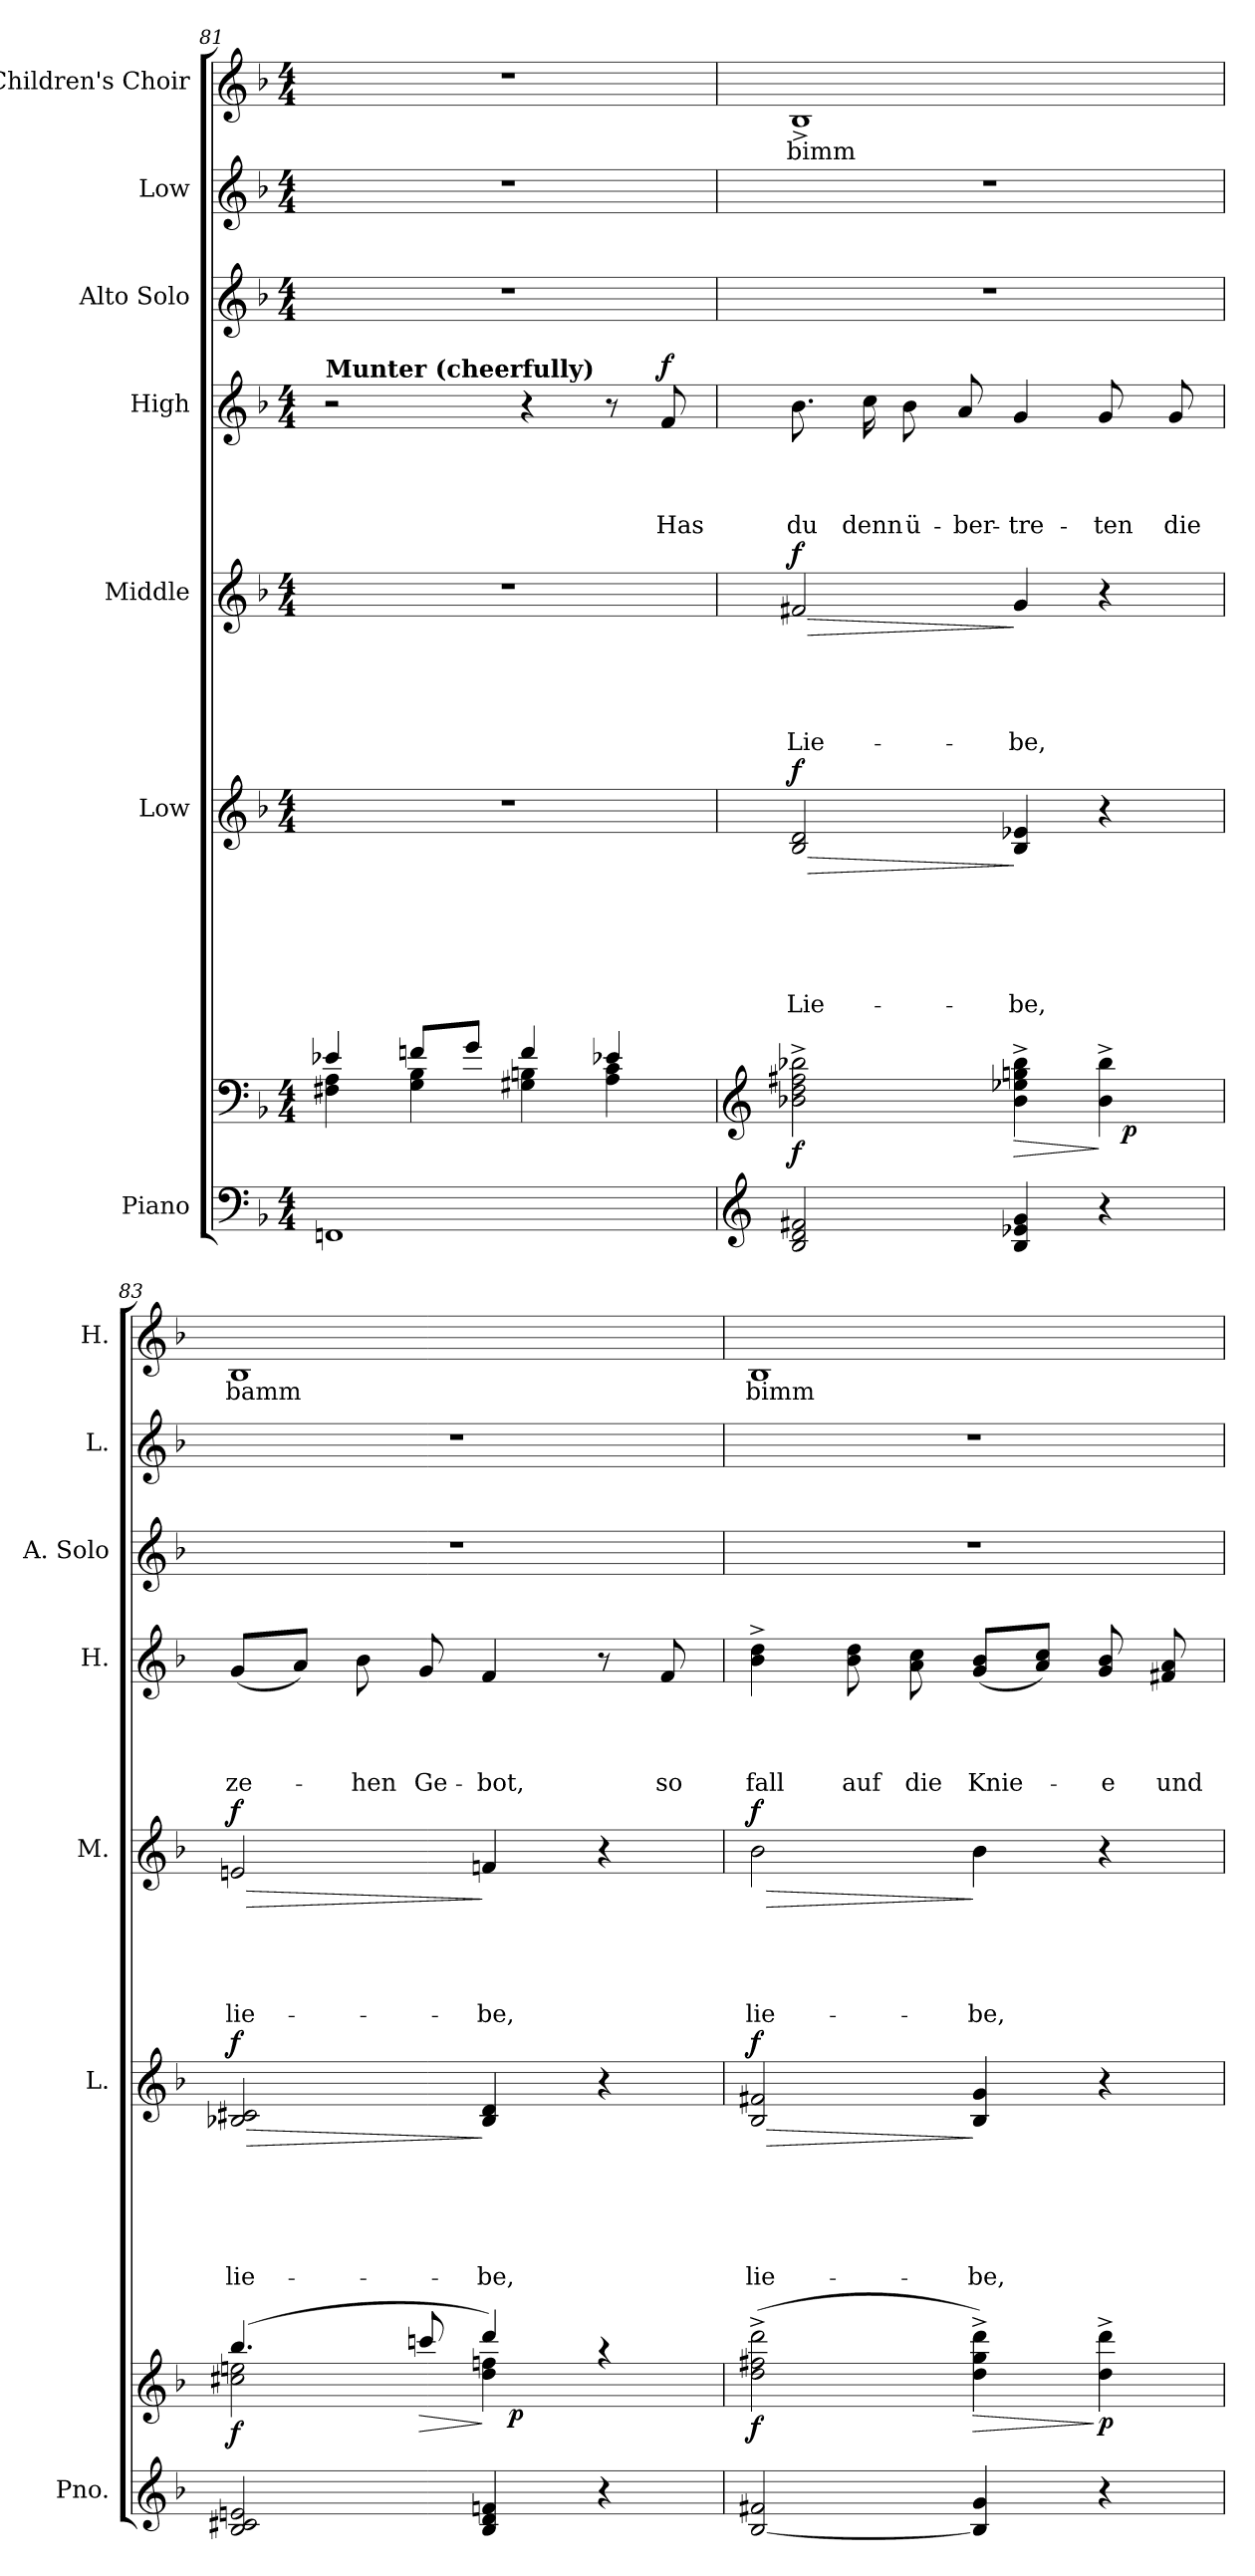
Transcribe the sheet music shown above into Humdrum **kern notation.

**kern	**kern	**dynam	**kern	**text	**text	**text	**text	**text	**text	**dynam	**kern	**text	**text	**text	**text	**text	**dynam	**kern	**text	**text	**text	**text	**dynam	**kern	**kern	**kern	**text
*part7	*part7	*part7	*part6	*part6	*part6	*part6	*part6	*part6	*part6	*part6	*part5	*part5	*part5	*part5	*part5	*part5	*part5	*part4	*part4	*part4	*part4	*part4	*part4	*part3	*part2	*part1	*part1
*staff8	*staff7	*staff7/8	*staff6	*staff6	*staff6	*staff6	*staff6	*staff6	*staff6	*staff6	*staff5	*staff5	*staff5	*staff5	*staff5	*staff5	*staff5	*staff4	*staff4	*staff4	*staff4	*staff4	*staff4	*staff3	*staff2	*staff1	*staff1
*I"Piano	*	*	*I"Low	*	*	*	*	*	*	*	*I"Middle	*	*	*	*	*	*	*I"High	*	*	*	*	*	*I"Alto Solo	*I"Low	*I"Children's Choir	*
*I'Pno.	*	*	*I'L.	*	*	*	*	*	*	*	*I'M.	*	*	*	*	*	*	*I'H.	*	*	*	*	*	*I'A.  Solo	*I'L.	*I'H.	*
*clefF4	*clefF4	*	*clefG2	*	*	*	*	*	*	*	*clefG2	*	*	*	*	*	*	*clefG2	*	*	*	*	*	*clefG2	*clefG2	*clefG2	*
*k[b-]	*k[b-]	*	*k[b-]	*	*	*	*	*	*	*	*k[b-]	*	*	*	*	*	*	*k[b-]	*	*	*	*	*	*k[b-]	*k[b-]	*k[b-]	*
*F:	*F:	*	*F:	*	*	*	*	*	*	*	*F:	*	*	*	*	*	*	*F:	*	*	*	*	*	*F:	*F:	*F:	*
*M4/4	*M4/4	*	*M4/4	*	*	*	*	*	*	*	*M4/4	*	*	*	*	*	*	*M4/4	*	*	*	*	*	*M4/4	*M4/4	*M4/4	*
=81	=81	=81	=81	=81	=81	=81	=81	=81	=81	=81	=81	=81	=81	=81	=81	=81	=81	=81	=81	=81	=81	=81	=81	=81	=81	=81	=81
*	*^	*	*	*	*	*	*	*	*	*	*	*	*	*	*	*	*	*	*	*	*	*	*	*	*	*	*
!	!	!	!	!	!	!	!	!	!	!	!	!	!	!	!	!	!	!	!LO:TX:a:B:t=Munter (cheerfully)	!	!	!	!	!	!	!	!	!
1FFn	4e-X/	4F#X\ 4A\	.	1r	.	.	.	.	.	.	.	1r	.	.	.	.	.	.	2r	.	.	.	.	.	1r	1r	1r	.
.	8fn/L	4G\ 4B-\	.	.	.	.	.	.	.	.	.	.	.	.	.	.	.	.	.	.	.	.	.	.	.	.	.	.
.	8g/J	.	.	.	.	.	.	.	.	.	.	.	.	.	.	.	.	.	.	.	.	.	.	.	.	.	.	.
.	4f/	4G#X\ 4Bn\	.	.	.	.	.	.	.	.	.	.	.	.	.	.	.	.	4r	.	.	.	.	.	.	.	.	.
.	4e-X/	4A\ 4c\	.	.	.	.	.	.	.	.	.	.	.	.	.	.	.	.	8r	.	.	.	.	.	.	.	.	.
!	!	!	!	!	!	!	!	!	!	!	!	!	!	!	!	!	!	!	!	!	!	!	!	!LO:DY:a	!	!	!	!
.	.	.	.	.	.	.	.	.	.	.	.	.	.	.	.	.	.	.	8f/	.	.	.	Has	f	.	.	.	.
=82	=82	=82	=82	=82	=82	=82	=82	=82	=82	=82	=82	=82	=82	=82	=82	=82	=82	=82	=82	=82	=82	=82	=82	=82	=82	=82	=82	=82
*clefG2	*clefG2	*	*	*	*	*	*	*	*	*	*	*	*	*	*	*	*	*	*	*	*	*	*	*	*	*	*	*
!	!	!	!LO:DY:b	!	!	!	!	!	!	!	!LO:HP:b	!	!	!	!	!	!	!LO:HP:b	!	!	!	!	!	!	!	!	!	!
!	!	!	!	!	!	!	!	!	!	!	!LO:DY:n=1:a	!	!	!	!	!	!	!LO:DY:n=1:a	!	!	!	!	!	!	!	!	!	!
2B-/ 2d/ 2f#X/	2b-X\^> 2dd\^> 2ff#X\^> 2bb-X\^>	2ryy	f	2B-/ 2d/	.	.	.	.	.	Lie-	> f	2f#X/	.	.	.	.	Lie-	> f	8.b-\	.	.	.	du	.	1r	1r	1B-^<	bimm
.	.	.	.	.	.	.	.	.	.	.	.	.	.	.	.	.	.	.	16cc\	.	.	.	denn	.	.	.	.	.
.	.	.	.	.	.	.	.	.	.	.	.	.	.	.	.	.	.	.	8b-\	.	.	.	ü-	.	.	.	.	.
.	.	.	.	.	.	.	.	.	.	.	.	.	.	.	.	.	.	.	8a/	.	.	.	-ber-	.	.	.	.	.
!	!	!	!LO:HP:b	!	!	!	!	!	!	!	!	!	!	!	!	!	!	!	!	!	!	!	!	!	!	!	!	!
4B-/ 4e-X/ 4g/	4b-\^> 4ee-X\^> 4ggn\^> 4bb-\^>	4ryy	>	4B-/ 4e-X/	.	.	.	.	.	-be,	]	4g/	.	.	.	.	-be,	]	4g/	.	.	.	-tre-	.	.	.	.	.
4r	4b-\^> 4bb-\^>	32ryy	]	4r	.	.	.	.	.	.	.	4r	.	.	.	.	.	.	8g/	.	.	.	-ten	.	.	.	.	.
!	!	!	!LO:DY:b	!	!	!	!	!	!	!	!	!	!	!	!	!	!	!	!	!	!	!	!	!	!	!	!	!
.	.	8..ryy	p	.	.	.	.	.	.	.	.	.	.	.	.	.	.	.	.	.	.	.	.	.	.	.	.	.
.	.	.	.	.	.	.	.	.	.	.	.	.	.	.	.	.	.	.	8g/	.	.	.	die	.	.	.	.	.
=83	=83	=83	=83	=83	=83	=83	=83	=83	=83	=83	=83	=83	=83	=83	=83	=83	=83	=83	=83	=83	=83	=83	=83	=83	=83	=83	=83	=83
!	!	!	!LO:DY:b	!	!	!	!	!	!	!	!LO:HP:b	!	!	!	!	!	!	!LO:HP:b	!	!	!	!	!	!	!	!	!	!
!	!	!	!	!	!	!	!	!	!	!	!LO:DY:n=1:a	!	!	!	!	!	!	!LO:DY:n=1:a	!	!	!	!	!	!	!	!	!	!
*	*	*^	*	*	*	*	*	*	*	*	*	*	*	*	*	*	*	*	*	*	*	*	*	*	*	*	*	*
2B-/ 2c#X/ 2en/	(4.bb-/	2cc#X\ 2een\	2ryy	f	2B-X/ 2c#X/	.	.	.	.	.	lie-	> f	2en/	.	.	.	.	lie-	> f	(8g/L	.	.	.	ze-	.	1r	1r	1B-	bamm
.	.	.	.	.	.	.	.	.	.	.	.	.	.	.	.	.	.	.	.	8a/J)	.	.	.	.	.	.	.	.	.
.	.	.	.	.	.	.	.	.	.	.	.	.	.	.	.	.	.	.	.	8b-\	.	.	.	-hen	.	.	.	.	.
!	!	!	!	!LO:HP:b	!	!	!	!	!	!	!	!	!	!	!	!	!	!	!	!	!	!	!	!	!	!	!	!	!
.	8cccn/	.	.	>	.	.	.	.	.	.	.	.	.	.	.	.	.	.	.	8g/	.	.	.	Ge-	.	.	.	.	.
4B-/ 4d/ 4fn/	4ddd/)	4dd\ 4ffn\	32ryy	]	4B-/ 4d/	.	.	.	.	.	-be,	]	4fn/	.	.	.	.	-be,	]	4f/	.	.	.	-bot,	.	.	.	.	.
!	!	!	!	!LO:DY:b	!	!	!	!	!	!	!	!	!	!	!	!	!	!	!	!	!	!	!	!	!	!	!	!	!
.	.	.	4...ryy	p	.	.	.	.	.	.	.	.	.	.	.	.	.	.	.	.	.	.	.	.	.	.	.	.	.
4r	4raa	4ryy	.	.	4r	.	.	.	.	.	.	.	4r	.	.	.	.	.	.	8r	.	.	.	.	.	.	.	.	.
.	.	.	.	.	.	.	.	.	.	.	.	.	.	.	.	.	.	.	.	8f/	.	.	.	so	.	.	.	.	.
!!LO:PB:g=z
=84	=84	=84	=84	=84	=84	=84	=84	=84	=84	=84	=84	=84	=84	=84	=84	=84	=84	=84	=84	=84	=84	=84	=84	=84	=84	=84	=84	=84	=84
!	!	!	!	!LO:DY:b	!	!	!	!	!	!	!	!LO:HP:b	!	!	!	!	!	!	!LO:HP:b	!	!	!	!	!	!	!	!	!	!
!	!	!	!	!	!	!	!	!	!	!	!	!LO:DY:n=1:a	!	!	!	!	!	!	!LO:DY:n=1:a	!	!	!	!	!	!	!	!	!	!
*	*v	*v	*v	*	*	*	*	*	*	*	*	*	*	*	*	*	*	*	*	*	*	*	*	*	*	*	*	*	*
[2B-/ 2f#X/	(2dd\^> 2ff#X\^> 2ddd\^>	f	2B-/ 2f#X/	.	.	.	.	.	lie-	> f	2b-\	.	.	.	.	lie-	> f	4b-\^> 4dd\^>	.	.	.	fall	.	1r	1r	1B-	bimm
.	.	.	.	.	.	.	.	.	.	.	.	.	.	.	.	.	.	8b-\ 8dd\	.	.	.	auf	.	.	.	.	.
.	.	.	.	.	.	.	.	.	.	.	.	.	.	.	.	.	.	8a\ 8cc\	.	.	.	die	.	.	.	.	.
!	!	!LO:HP:b	!	!	!	!	!	!	!	!	!	!	!	!	!	!	!	!	!	!	!	!	!	!	!	!	!
4B-/] 4g/	4dd\^> 4gg\^> 4ddd\^>)	>	4B-/ 4g/	.	.	.	.	.	-be,	]	4b-\	.	.	.	.	-be,	]	(8g/ 8b-/L	.	.	.	Knie-	.	.	.	.	.
.	.	.	.	.	.	.	.	.	.	.	.	.	.	.	.	.	.	8a/ 8cc/J)	.	.	.	.	.	.	.	.	.
!	!	!LO:DY:n=1:b	!	!	!	!	!	!	!	!	!	!	!	!	!	!	!	!	!	!	!	!	!	!	!	!	!
4r	4dd\^> 4ddd\^>	] p	4r	.	.	.	.	.	.	.	4r	.	.	.	.	.	.	8g/ 8b-/	.	.	.	-e	.	.	.	.	.
.	.	.	.	.	.	.	.	.	.	.	.	.	.	.	.	.	.	8f#X/ 8a/	.	.	.	und	.	.	.	.	.
=	=	=	=	=	=	=	=	=	=	=	=	=	=	=	=	=	=	=	=	=	=	=	=	=	=	=	=
*-	*-	*-	*-	*-	*-	*-	*-	*-	*-	*-	*-	*-	*-	*-	*-	*-	*-	*-	*-	*-	*-	*-	*-	*-	*-	*-	*-
